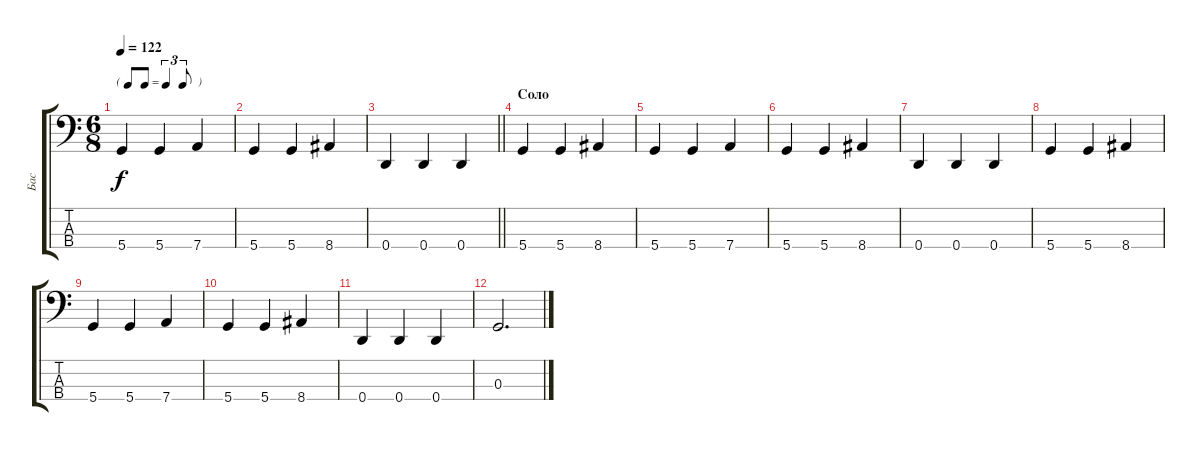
\track ("Бас" "Бас") {instrument electricbasspick}
\staff {score tabs}
\tuning (F2 C2 G1 D1) {hide}
\ts (6 8)
\tf triplet8th
\tempo 122
\clef f4
\ks c
5.4.4{dy f} 5.4.4 7.4.4 |
5.4.4 5.4.4 8.4.4 |
\barLineRight lightlight
0.4.4 0.4.4 0.4.4 |
\section ("" "Соло")
5.4.4 5.4.4 8.4.4 |
5.4.4 5.4.4 7.4.4 |
5.4.4 5.4.4 8.4.4 |
0.4.4 0.4.4 0.4.4 |
5.4.4 5.4.4 8.4.4 |
5.4.4 5.4.4 7.4.4 |
5.4.4 5.4.4 8.4.4 |
0.4.4 0.4.4 0.4.4 |
0.3.2{d}
